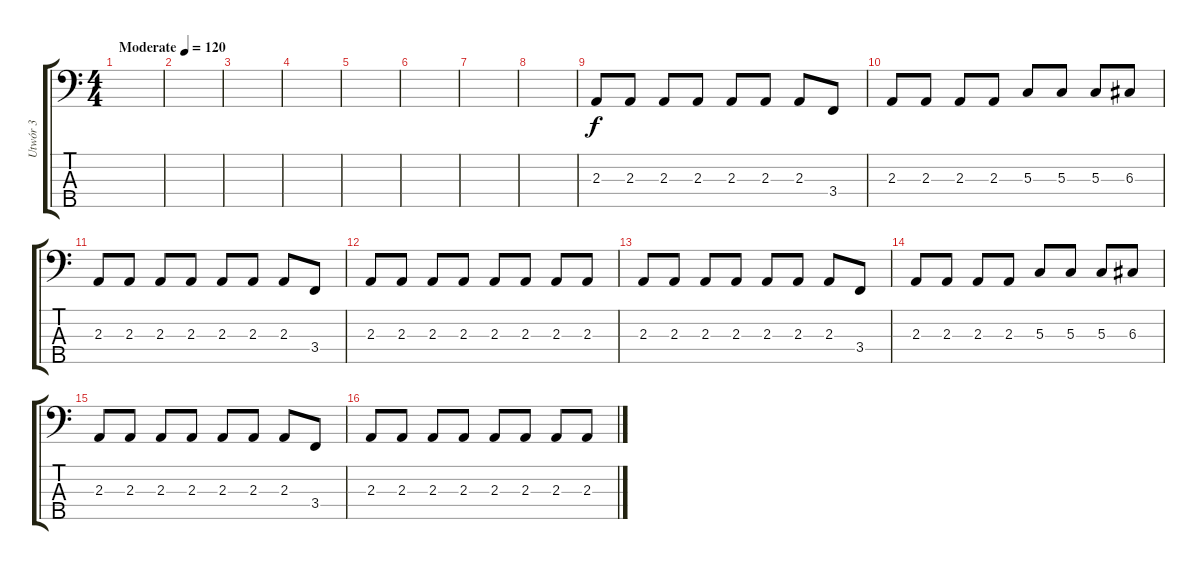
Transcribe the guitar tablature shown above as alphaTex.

\track ("Utwór 3" "Utwór 3") {instrument electricbassfinger}
\staff {score tabs}
\tuning (F2 C2 G1 D1 A0) {hide}
\ts (4 4)
\tempo (120 "Moderate")
\clef f4
\ks c
|
|
|
|
|
|
|
|
2.3.8 2.3.8 2.3.8 2.3.8 2.3.8 2.3.8 2.3.8 3.4.8 |
2.3.8 2.3.8 2.3.8 2.3.8 5.3.8 5.3.8 5.3.8 6.3.8 |
2.3.8 2.3.8 2.3.8 2.3.8 2.3.8 2.3.8 2.3.8 3.4.8 |
2.3.8 2.3.8 2.3.8 2.3.8 2.3.8 2.3.8 2.3.8 2.3.8 |
2.3.8 2.3.8 2.3.8 2.3.8 2.3.8 2.3.8 2.3.8 3.4.8 |
2.3.8 2.3.8 2.3.8 2.3.8 5.3.8 5.3.8 5.3.8 6.3.8 |
2.3.8 2.3.8 2.3.8 2.3.8 2.3.8 2.3.8 2.3.8 3.4.8 |
2.3.8 2.3.8 2.3.8 2.3.8 2.3.8 2.3.8 2.3.8 2.3.8
